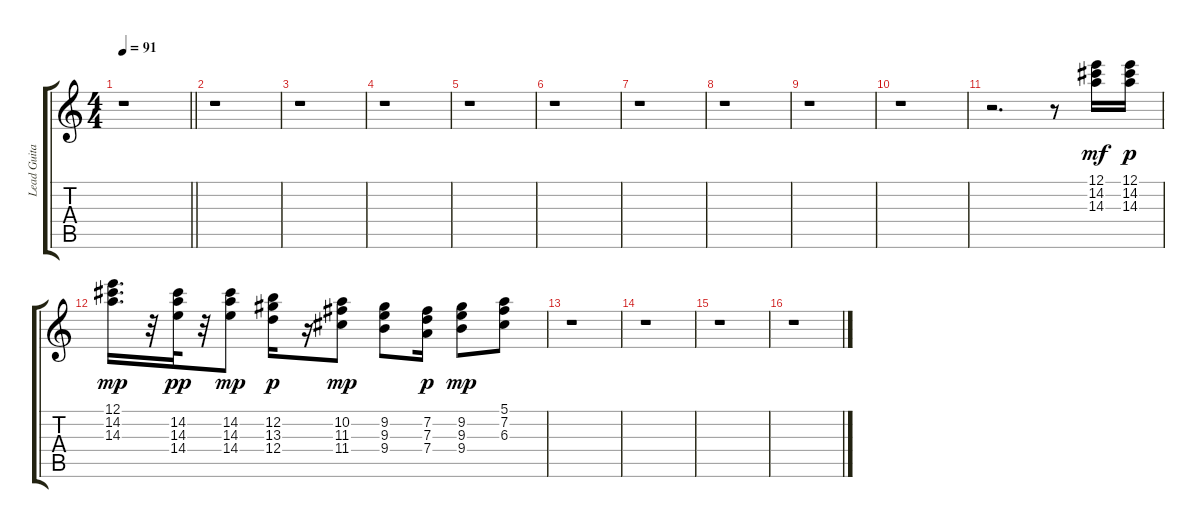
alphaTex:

\track ("Lead Guitar" "Lead Guita") {instrument electricguitarjazz}
\staff {score tabs}
\tuning (E4 B3 G3 D3 A2 E2) {hide}
\ts (4 4)
\tempo 91
\clef g2
\barLineRight lightlight
\ks c
r.1{dy mf} |
\section ("" "")
r.1 |
r.1 |
r.1 |
r.1 |
r.1 |
r.1 |
r.1 |
r.1 |
r.1 |
r.2{d} r.8 (12.1 14.2 14.3).16 (12.1 14.2 14.3).16{dy p} |
(12.1 14.2 14.3).16{d dy mp} r.32 (14.2 14.3 14.4).32{dy pp} r.32 (14.2 14.3 14.4).8{dy mp} (12.2 13.3 12.4).16{dy p} r.16 (10.2 11.3 11.4).8{dy mp} (9.2 9.3 9.4).8 (7.2 7.3 7.4).16{dy p} (9.2 9.3 9.4).8{dy mp} (5.1 7.2 6.3).8 |
r.1 |
r.1 |
r.1 |
r.1
